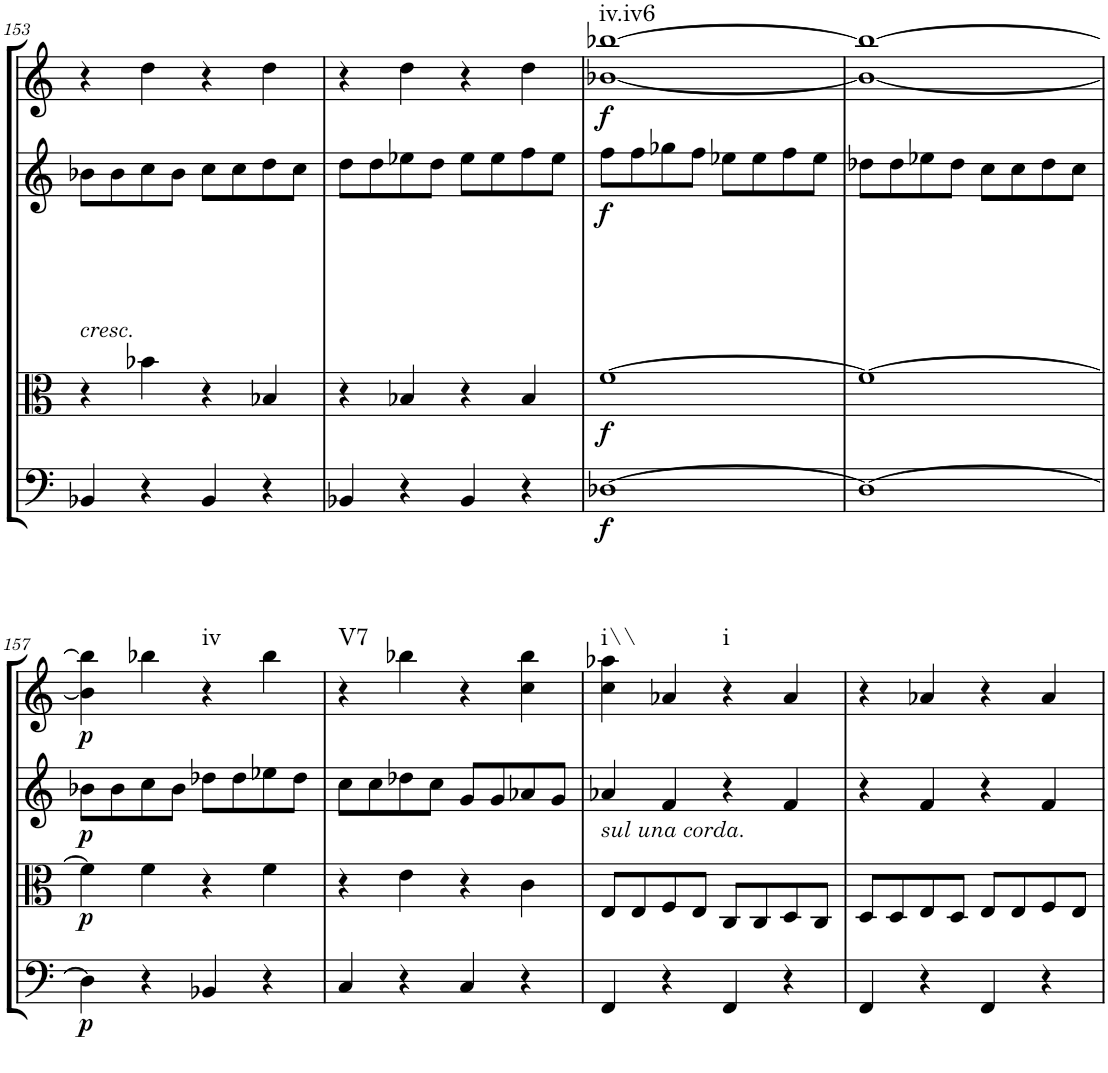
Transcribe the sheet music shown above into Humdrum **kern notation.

**kern	**dynam	**kern	**dynam	**kern	**dynam	**kern	**dynam	**harte
*part4	*part4	*part3	*part3	*part2	*part2	*part1	*part1	*part1
*staff4	*staff4	*staff3	*staff3	*staff2	*staff2	*staff1	*staff1	*
*I"Cello	*	*I"Viola	*	*I"2nd Violin	*	*I"1st Violin	*	*
!!LO:PB:g=z
*clefF4	*	*clefC3	*	*clefG2	*	*clefG2	*	*
*k[]	*	*k[]	*	*k[]	*	*k[]	*	*
*M2/2	*	*M2/2	*	*M2/2	*	*M2/2	*	*
*met(c|)	*	*met(c|)	*	*met(c|)	*	*met(c|)	*	*
=153	=153	=153	=153	=153	=153	=153	=153	=153
!	!	!	!	!LO:TX:b:i:t=cresc.	!	!	!	!
4BB-X/	.	4r	.	8b-X\L	.	4r	.	.
.	.	.	.	8b-\	.	.	.	.
4r	.	4b-X\	.	8cc\	.	4dd\	.	.
.	.	.	.	8b-\J	.	.	.	.
4BB-/	.	4r	.	8cc\L	.	4r	.	.
.	.	.	.	8cc\	.	.	.	.
4r	.	4B-X/	.	8dd\	.	4dd\	.	.
.	.	.	.	8cc\J	.	.	.	.
=154	=154	=154	=154	=154	=154	=154	=154	=154
4BB-X/	.	4r	.	8dd\L	.	4r	.	.
.	.	.	.	8dd\	.	.	.	.
4r	.	4B-X/	.	8ee-X\	.	4dd\	.	.
.	.	.	.	8dd\J	.	.	.	.
4BB-/	.	4r	.	8ee-\L	.	4r	.	.
.	.	.	.	8ee-\	.	.	.	.
4r	.	4B-/	.	8ff\	.	4dd\	.	.
.	.	.	.	8ee-\J	.	.	.	.
=155	=155	=155	=155	=155	=155	=155	=155	=155
!	!LO:DY:b	!	!LO:DY:b	!	!LO:DY:b	!	!LO:DY:b	!LO:H:kt=iv.iv6
[1D-X	f	[1f	f	8ff\L	f	[1b-X [1bb-X	f	N
.	.	.	.	8ff\	.	.	.	.
.	.	.	.	8gg-X\	.	.	.	.
.	.	.	.	8ff\J	.	.	.	.
.	.	.	.	8ee-X\L	.	.	.	.
.	.	.	.	8ee-\	.	.	.	.
.	.	.	.	8ff\	.	.	.	.
.	.	.	.	8ee-\J	.	.	.	.
=156	=156	=156	=156	=156	=156	=156	=156	=156
1D-_	.	1f_	.	8dd-X\L	.	1b-_ 1bb-_	.	.
.	.	.	.	8dd-\	.	.	.	.
.	.	.	.	8ee-X\	.	.	.	.
.	.	.	.	8dd-\J	.	.	.	.
.	.	.	.	8cc\L	.	.	.	.
.	.	.	.	8cc\	.	.	.	.
.	.	.	.	8dd-\	.	.	.	.
.	.	.	.	8cc\J	.	.	.	.
!!LO:LB:g=z
=157	=157	=157	=157	=157	=157	=157	=157	=157
!	!LO:DY:b	!	!LO:DY:b	!	!LO:DY:b	!	!LO:DY:b	!
4D-\]	p	4f\]	p	8b-X\L	p	4b-\] 4bb-\]	p	.
.	.	.	.	8b-\	.	.	.	.
4r	.	4f\	.	8cc\	.	4bb-X\	.	.
.	.	.	.	8b-\J	.	.	.	.
!	!	!	!	!	!	!	!	!LO:H:kt=iv
4BB-X/	.	4r	.	8dd-X\L	.	4r	.	N
.	.	.	.	8dd-\	.	.	.	.
4r	.	4f\	.	8ee-X\	.	4bb-\	.	.
.	.	.	.	8dd-\J	.	.	.	.
=158	=158	=158	=158	=158	=158	=158	=158	=158
!	!	!	!	!	!	!	!	!LO:H:kt=V7
4C/	.	4r	.	8cc\L	.	4r	.	N
.	.	.	.	8cc\	.	.	.	.
4r	.	4e\	.	8dd-X\	.	4bb-X\	.	.
.	.	.	.	8cc\J	.	.	.	.
4C/	.	4r	.	8g/L	.	4r	.	.
.	.	.	.	8g/	.	.	.	.
4r	.	4c\	.	8a-X/	.	4cc\ 4bb-\	.	.
.	.	.	.	8g/J	.	.	.	.
=159	=159	=159	=159	=159	=159	=159	=159	=159
!	!	!LO:TX:a:i:t=sul una corda.	!	!	!	!	!	!LO:H:kt=i\\
4FF/	.	8E/L	.	4a-X/	.	4cc\ 4aa-X\	.	N
.	.	8E/	.	.	.	.	.	.
4r	.	8F/	.	4f/	.	4a-X/	.	.
.	.	8E/J	.	.	.	.	.	.
!	!	!	!	!	!	!	!	!LO:H:kt=i
4FF/	.	8C/L	.	4r	.	4r	.	N
.	.	8C/	.	.	.	.	.	.
4r	.	8D/	.	4f/	.	4a-/	.	.
.	.	8C/J	.	.	.	.	.	.
=160	=160	=160	=160	=160	=160	=160	=160	=160
4FF/	.	8D/L	.	4r	.	4r	.	.
.	.	8D/	.	.	.	.	.	.
4r	.	8E/	.	4f/	.	4a-X/	.	.
.	.	8D/J	.	.	.	.	.	.
4FF/	.	8E/L	.	4r	.	4r	.	.
.	.	8E/	.	.	.	.	.	.
4r	.	8F/	.	4f/	.	4a-/	.	.
.	.	8E/J	.	.	.	.	.	.
=	=	=	=	=	=	=	=	=
*-	*-	*-	*-	*-	*-	*-	*-	*-
